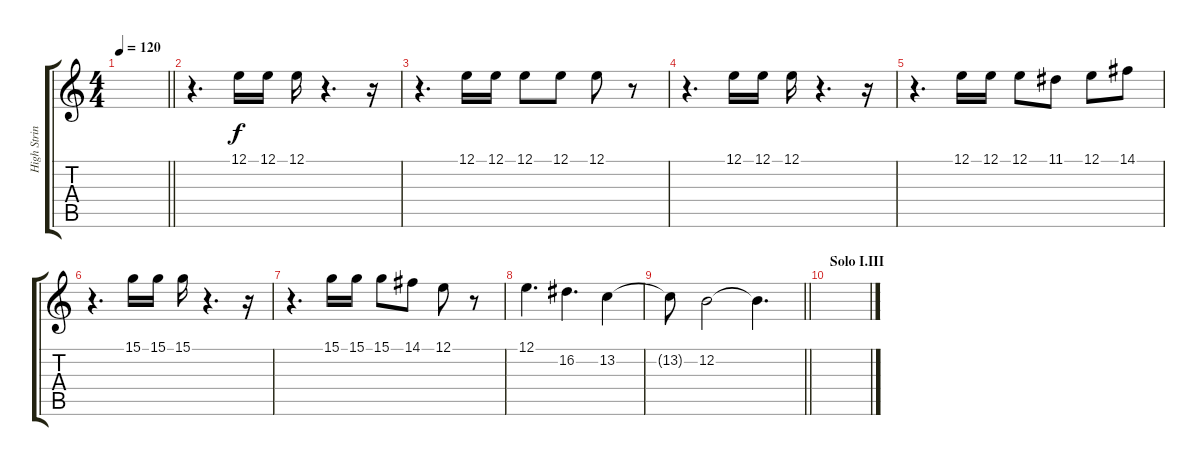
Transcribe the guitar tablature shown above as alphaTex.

\track ("High Strings Standard" "High Strin") {instrument stringensemble1}
\staff {score tabs}
\tuning (E4 B3 G3 D3 A2 E2) {hide}
\ts (4 4)
\tempo 120
\clef g2
\barLineRight lightlight
\ks c
|
r.4{d} 12.1.16 12.1.16 12.1.16 r.4{d} r.16 |
r.4{d} 12.1.16 12.1.16 12.1.8 12.1.8 12.1.8 r.8 |
r.4{d} 12.1.16 12.1.16 12.1.16 r.4{d} r.16 |
r.4{d} 12.1.16 12.1.16 12.1.8 11.1.8 12.1.8 14.1.8 |
r.4{d} 15.1.16 15.1.16 15.1.16 r.4{d} r.16 |
r.4{d} 15.1.16 15.1.16 15.1.8 14.1.8 12.1.8 r.8 |
12.1.4{d} 16.2.4{d} 13.2.4 |
\barLineRight lightlight
13.2{t}.8 12.2.2 12.2{t}.4{d} |
\section ("" "Solo I.III")
